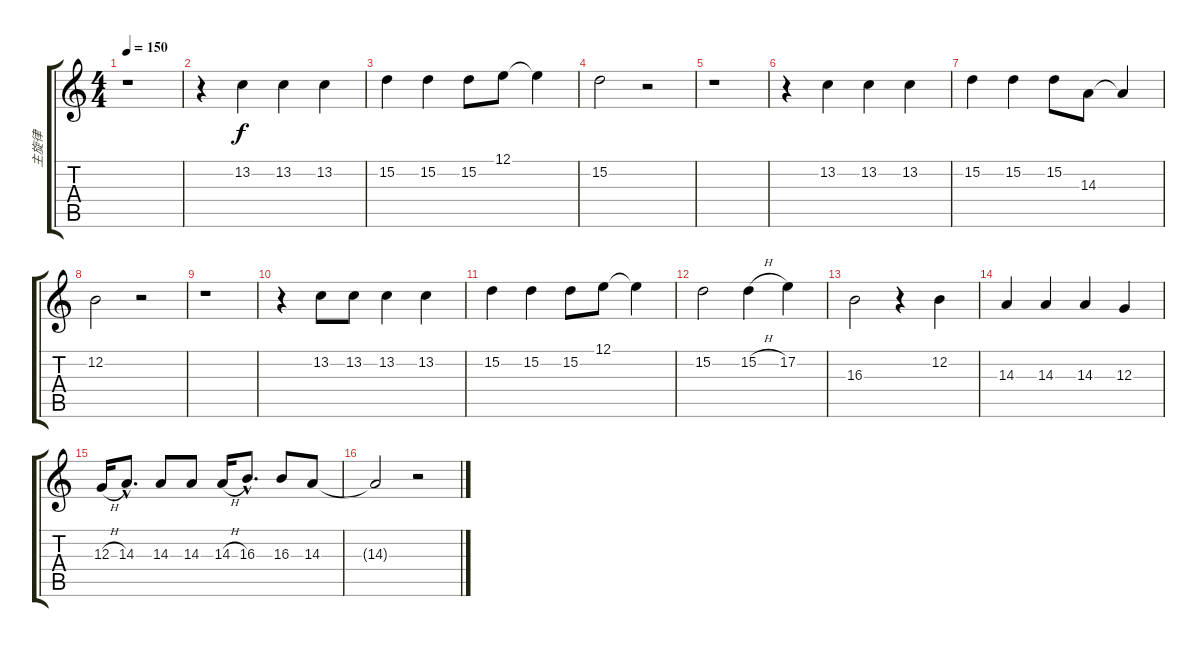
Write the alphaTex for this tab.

\track ("主旋律" "主旋律") {instrument voiceoohs}
\staff {score tabs}
\tuning (E4 B3 G3 D3 A2 E2) {hide}
\ts (4 4)
\tempo 150
\clef g2
\ks c
r.1{dy f} |
r.4 13.2.4 13.2.4 13.2.4 |
15.2.4 15.2.4 15.2.8 12.1.8 12.1{t}.4 |
15.2.2 r.2 |
r.1 |
r.4 13.2.4 13.2.4 13.2.4 |
15.2.4 15.2.4 15.2.8 14.3.8 14.3{t}.4 |
12.2.2 r.2 |
r.1 |
r.4 13.2.8 13.2.8 13.2.4 13.2.4 |
15.2.4 15.2.4 15.2.8 12.1.8 12.1{t}.4 |
15.2.2 15.2{h}.4 17.2.4 |
16.3.2 r.4 12.2.4 |
14.3.4 14.3.4 14.3.4 12.3.4 |
12.3{h}.16 14.3{hac}.8{d} 14.3.8 14.3.8 14.3{h}.16 16.3{hac}.8{d} 16.3.8 14.3.8 |
14.3{t}.2 r.2
